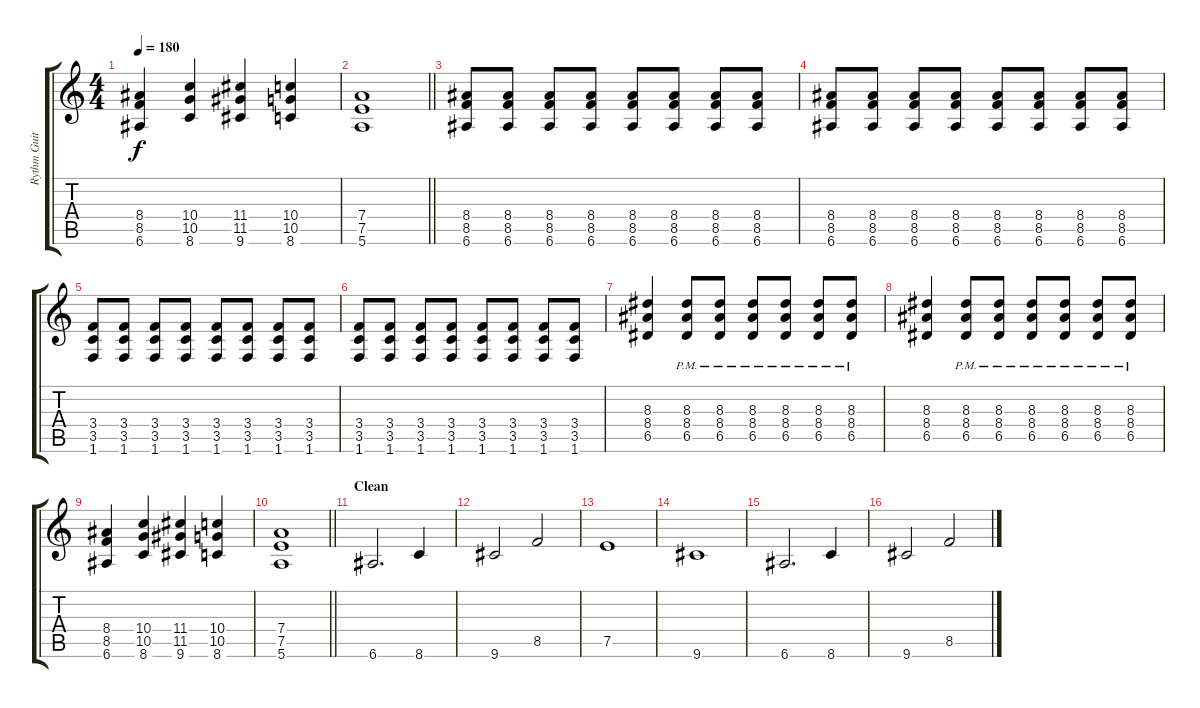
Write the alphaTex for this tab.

\track ("Rythm Guitar" "Rythm Guit") {instrument distortionguitar}
\staff {score tabs}
\tuning (E4 B3 G3 D3 A2 E2) {hide}
\ts (4 4)
\tempo 180
\clef g2
\ks c
(8.4 8.5 6.6).4{dy f} (10.4 10.5 8.6).4 (11.4 11.5 9.6).4 (10.4 10.5 8.6).4 |
\barLineRight lightlight
(7.4 7.5 5.6).1 |
(8.4 8.5 6.6).8 (8.4 8.5 6.6).8 (8.4 8.5 6.6).8 (8.4 8.5 6.6).8 (8.4 8.5 6.6).8 (8.4 8.5 6.6).8 (8.4 8.5 6.6).8 (8.4 8.5 6.6).8 |
(8.4 8.5 6.6).8 (8.4 8.5 6.6).8 (8.4 8.5 6.6).8 (8.4 8.5 6.6).8 (8.4 8.5 6.6).8 (8.4 8.5 6.6).8 (8.4 8.5 6.6).8 (8.4 8.5 6.6).8 |
(3.4 3.5 1.6).8 (3.4 3.5 1.6).8 (3.4 3.5 1.6).8 (3.4 3.5 1.6).8 (3.4 3.5 1.6).8 (3.4 3.5 1.6).8 (3.4 3.5 1.6).8 (3.4 3.5 1.6).8 |
(3.4 3.5 1.6).8 (3.4 3.5 1.6).8 (3.4 3.5 1.6).8 (3.4 3.5 1.6).8 (3.4 3.5 1.6).8 (3.4 3.5 1.6).8 (3.4 3.5 1.6).8 (3.4 3.5 1.6).8 |
(8.3 8.4 6.5).4 (8.3{pm} 8.4{pm} 6.5{pm}).8 (8.3{pm} 8.4{pm} 6.5{pm}).8 (8.3{pm} 8.4{pm} 6.5{pm}).8 (8.3{pm} 8.4{pm} 6.5{pm}).8 (8.3{pm} 8.4{pm} 6.5{pm}).8 (8.3{pm} 8.4{pm} 6.5{pm}).8 |
(8.3 8.4 6.5).4 (8.3{pm} 8.4{pm} 6.5{pm}).8 (8.3{pm} 8.4{pm} 6.5{pm}).8 (8.3{pm} 8.4{pm} 6.5{pm}).8 (8.3{pm} 8.4{pm} 6.5{pm}).8 (8.3{pm} 8.4{pm} 6.5{pm}).8 (8.3{pm} 8.4{pm} 6.5{pm}).8 |
(8.4 8.5 6.6).4 (10.4 10.5 8.6).4 (11.4 11.5 9.6).4 (10.4 10.5 8.6).4 |
\barLineRight lightlight
(7.4 7.5 5.6).1 |
\section ("" "Clean")
6.6.2{d instrument electricguitarjazz} 8.6.4 |
9.6.2 8.5.2 |
7.5.1 |
9.6.1 |
6.6.2{d} 8.6.4 |
9.6.2 8.5.2
